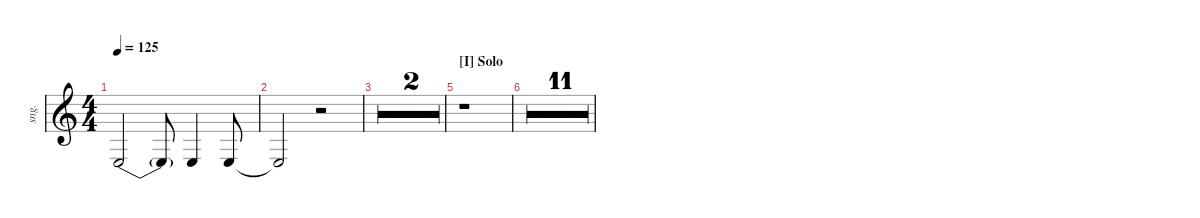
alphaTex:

\defaultSystemsLayout 4
\hideDynamics
\bracketExtendMode nobrackets
\otherSystemsTrackNameOrientation horizontal
\track ("V. Harmony 3" "sng.") {defaultSystemsLayout 4 multiBarRest instrument voiceoohs}
\staff {score}
\tuning (E4 B3 G3 D3 A2 E2)
\ts (4 4)
\tempo 125
\clef g2
\ks c
7.5{be (bendrelease 9 0 27 4 38.4 4 49.199999999999996 0)}.2{dy mf} 7.5{t}.8 7.5.4 7.5.8 |
7.5{t}.2 r.2 |
r.1 |
r.1 |
\section ("I" "Solo")
r.1 |
r.1 |
r.1 |
r.1 |
r.1 |
r.1 |
r.1 |
r.1 |
r.1 |
r.1 |
r.1 |
r.1
